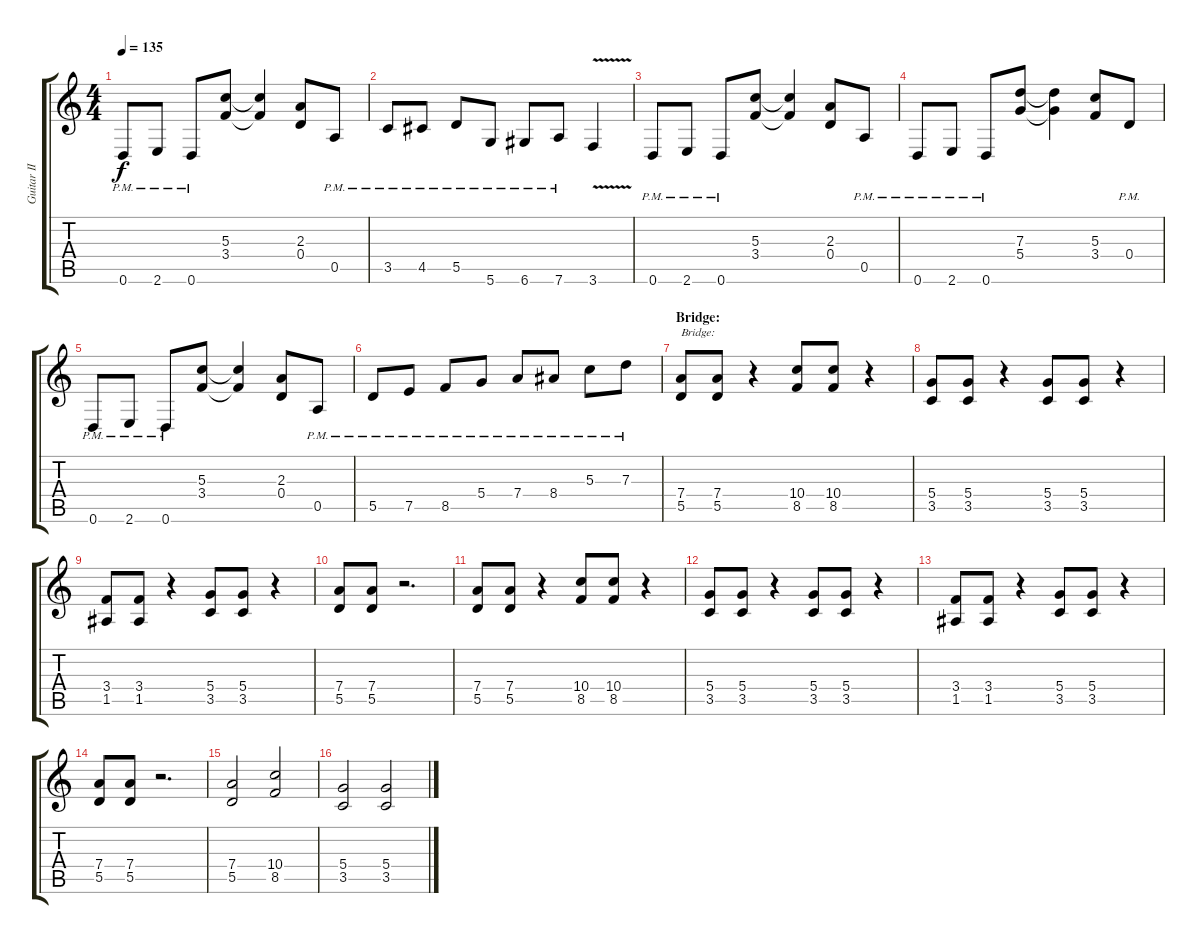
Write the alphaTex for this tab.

\track ("Guitar II" "Guitar II") {instrument distortionguitar}
\staff {score tabs}
\tuning (E4 B3 G3 D3 A2 D2) {hide}
\ts (4 4)
\tempo 135
\clef g2
\ks c
0.6{pm}.8{dy f} 2.6{pm}.8 0.6{pm}.8 (5.3 3.4).8 (5.3{t} 3.4{t}).4 (2.3 0.4).8 0.5{pm}.8 |
3.5{pm}.8 4.5{pm}.8 5.5{pm}.8 5.6{pm}.8 6.6{pm}.8 7.6{pm}.8 3.6{v}.4 |
0.6{pm}.8 2.6{pm}.8 0.6{pm}.8 (5.3 3.4).8 (5.3{t} 3.4{t}).4 (2.3 0.4).8 0.5{pm}.8 |
0.6{pm}.8 2.6{pm}.8 0.6{pm}.8 (7.3 5.4).8 (7.3{t} 5.4{t}).4 (5.3 3.4).8 0.4{pm}.8 |
0.6{pm}.8 2.6{pm}.8 0.6{pm}.8 (5.3 3.4).8 (5.3{t} 3.4{t}).4 (2.3 0.4).8 0.5{pm}.8 |
5.5{pm}.8 7.5{pm}.8 8.5{pm}.8 5.4{pm}.8 7.4{pm}.8 8.4{pm}.8 5.3{pm}.8 7.3{pm}.8 |
\section ("" "Bridge:")
(7.4 5.5).8{txt "Bridge:"} (7.4 5.5).8 r.4 (10.4 8.5).8 (10.4 8.5).8 r.4 |
(5.4 3.5).8 (5.4 3.5).8 r.4 (5.4 3.5).8 (5.4 3.5).8 r.4 |
(3.4 1.5).8 (3.4 1.5).8 r.4 (5.4 3.5).8 (5.4 3.5).8 r.4 |
(7.4 5.5).8 (7.4 5.5).8 r.2{d} |
(7.4 5.5).8 (7.4 5.5).8 r.4 (10.4 8.5).8 (10.4 8.5).8 r.4 |
(5.4 3.5).8 (5.4 3.5).8 r.4 (5.4 3.5).8 (5.4 3.5).8 r.4 |
(3.4 1.5).8 (3.4 1.5).8 r.4 (5.4 3.5).8 (5.4 3.5).8 r.4 |
(7.4 5.5).8 (7.4 5.5).8 r.2{d} |
(7.4 5.5).2 (10.4 8.5).2 |
(5.4 3.5).2 (5.4 3.5).2
